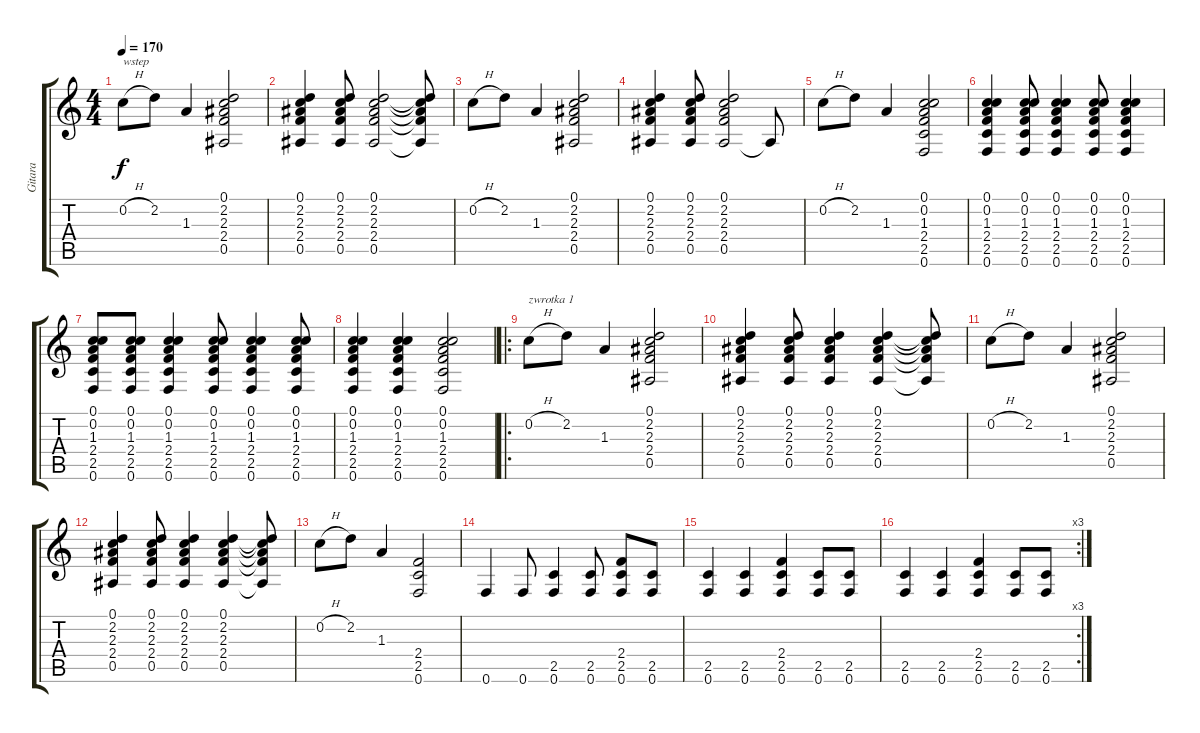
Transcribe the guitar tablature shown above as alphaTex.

\track ("Gitara" "Gitara") {instrument electricguitarclean}
\staff {score tabs}
\tuning (C4 C4 Ab3 Eb3 Bb2 F2) {hide}
\ts (4 4)
\tempo 170
\clef g2
\ks c
0.2{h}.8{txt "wstep" dy f instrument electricguitarclean} 2.2.8 1.3.4 (0.1 2.2 2.3 2.4 0.5).2 |
(0.1 2.2 2.3 2.4 0.5).4 (0.1 2.2 2.3 2.4 0.5).8 (0.1 2.2 2.3 2.4 0.5).2 (0.1{t} 2.2{t} 2.3{t} 2.4{t} 0.5{t}).8 |
0.2{h}.8 2.2.8 1.3.4 (0.1 2.2 2.3 2.4 0.5).2 |
(0.1 2.2 2.3 2.4 0.5).4 (0.1 2.2 2.3 2.4 0.5).8 (0.1 2.2 2.3 2.4 0.5).2 0.5{t}.8 |
0.2{h}.8 2.2.8 1.3.4 (0.1 0.2 1.3 2.4 2.5 0.6).2 |
(0.1 0.2 1.3 2.4 2.5 0.6).4 (0.1 0.2 1.3 2.4 2.5 0.6).8 (0.1 0.2 1.3 2.4 2.5 0.6).4 (0.1 0.2 1.3 2.4 2.5 0.6).8 (0.1 0.2 1.3 2.4 2.5 0.6).4 |
(0.1 0.2 1.3 2.4 2.5 0.6).8 (0.1 0.2 1.3 2.4 2.5 0.6).8 (0.1 0.2 1.3 2.4 2.5 0.6).4 (0.1 0.2 1.3 2.4 2.5 0.6).8 (0.1 0.2 1.3 2.4 2.5 0.6).4 (0.1 0.2 1.3 2.4 2.5 0.6).8 |
(0.1 0.2 1.3 2.4 2.5 0.6).4 (0.1 0.2 1.3 2.4 2.5 0.6).4 (0.1 0.2 1.3 2.4 2.5 0.6).2 |
\ro
0.2{h}.8{txt "zwrotka 1"} 2.2.8 1.3.4 (0.1 2.2 2.3 2.4 0.5).2 |
(0.1 2.2 2.3 2.4 0.5).4 (0.1 2.2 2.3 2.4 0.5).8 (0.1 2.2 2.3 2.4 0.5).4 (0.1 2.2 2.3 2.4 0.5).4 (0.1{t} 2.2{t} 2.3{t} 2.4{t} 0.5{t}).8 |
0.2{h}.8 2.2.8 1.3.4 (0.1 2.2 2.3 2.4 0.5).2 |
(0.1 2.2 2.3 2.4 0.5).4 (0.1 2.2 2.3 2.4 0.5).8 (0.1 2.2 2.3 2.4 0.5).4 (0.1 2.2 2.3 2.4 0.5).4 (0.1{t} 2.2{t} 2.3{t} 2.4{t} 0.5{t}).8 |
0.2{h}.8 2.2.8 1.3.4 (2.4 2.5 0.6).2 |
0.6.4 0.6.8 (2.5 0.6).4 (2.5 0.6).8 (2.4 2.5 0.6).8 (2.5 0.6).8 |
(2.5 0.6).4 (2.5 0.6).4 (2.4 2.5 0.6).4 (2.5 0.6).8 (2.5 0.6).8 |
\rc 3
(2.5 0.6).4 (2.5 0.6).4 (2.4 2.5 0.6).4 (2.5 0.6).8 (2.5 0.6).8
